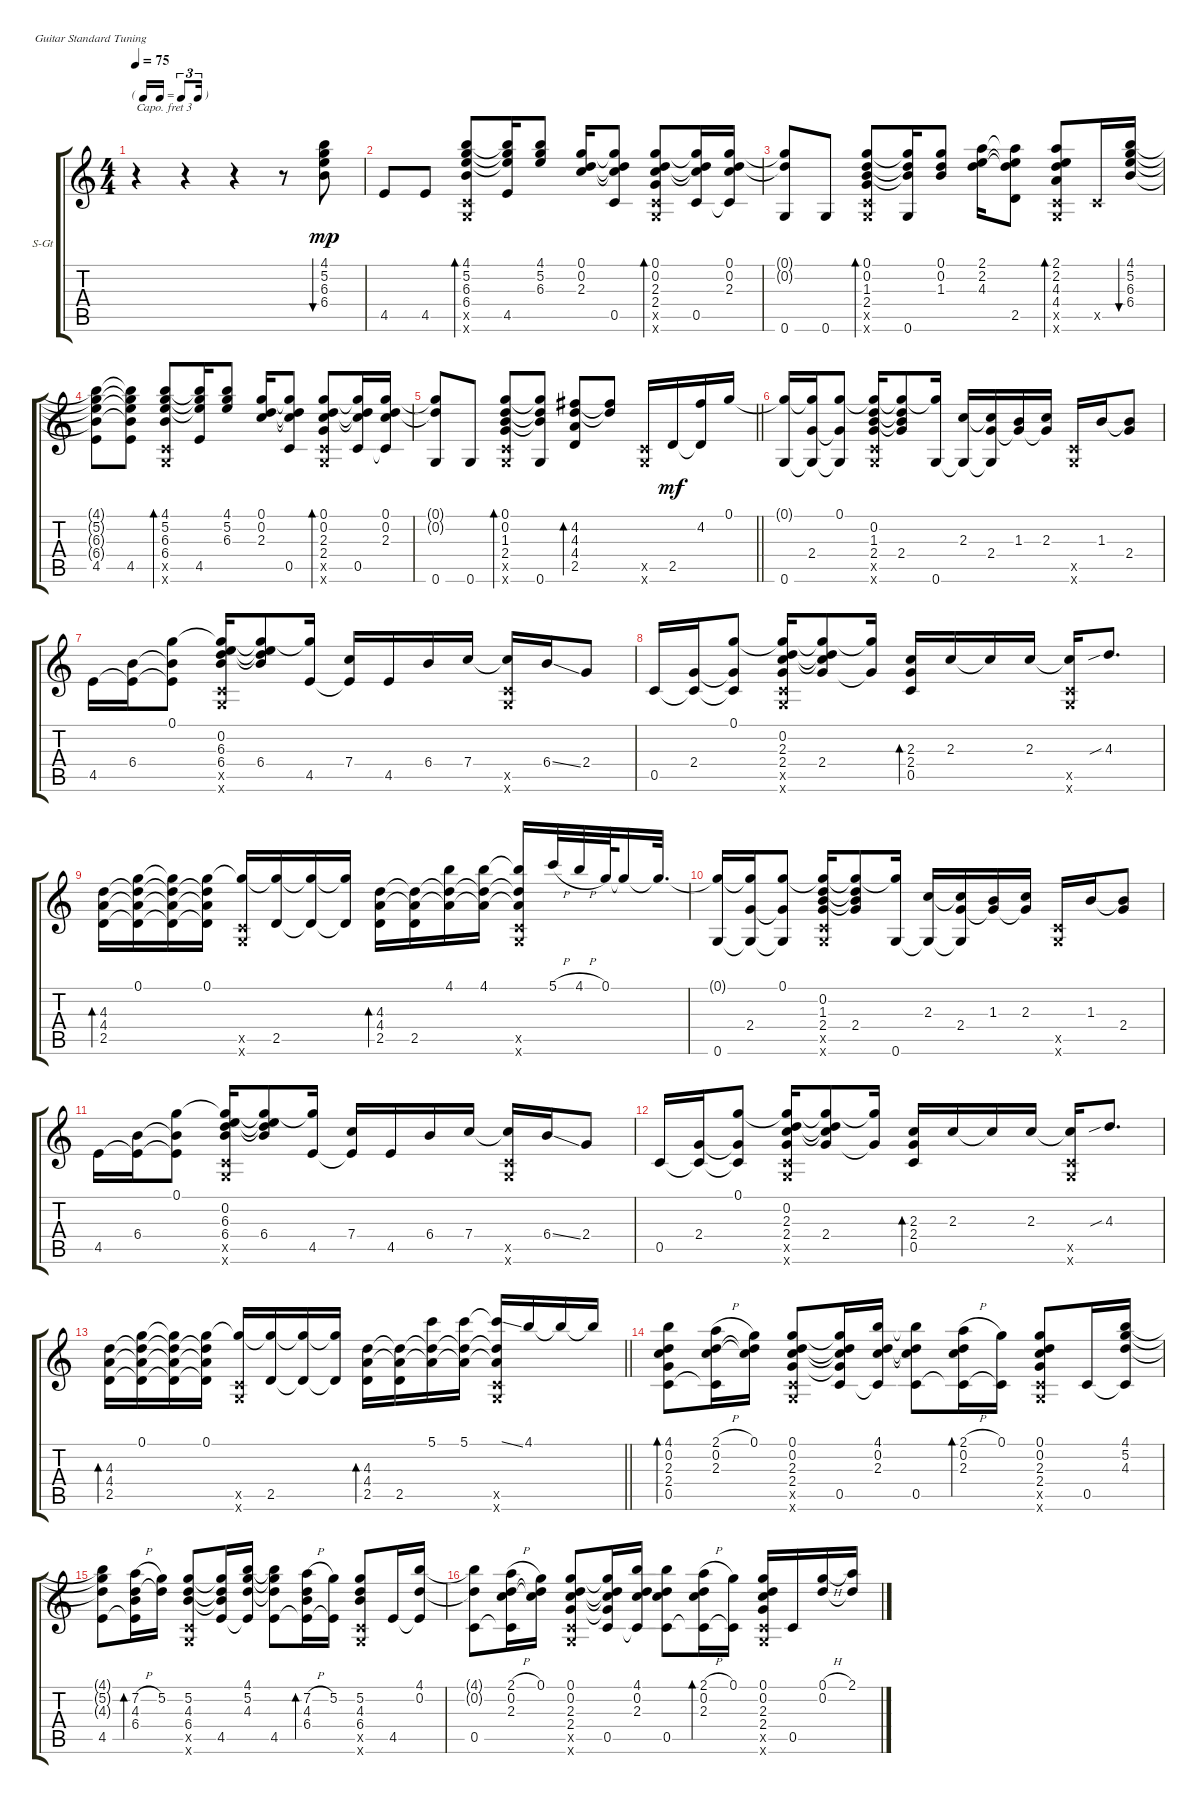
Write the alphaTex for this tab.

\defaultSystemsLayout 4
\bracketExtendMode groupsimilarinstruments
\firstSystemTrackNameOrientation horizontal
\otherSystemsTrackNameOrientation horizontal
\track ("Steel Guitar" "S-Gt") {instrument acousticguitarsteel}
\staff {score tabs}
\capo 3
\tuning (E4 B3 G3 D3 A2 E2)
\ts (4 4)
\tf triplet16th
\tempo 75
\clef g2
\ks c
r.4{dy mp instrument acousticguitarsteel} r.4 r.4 r.8 (4.1 5.2 6.3 6.4).8{bu 163} |
4.5.8 4.5.8 (0.6{x} 0.5{x} 6.4 6.3 5.2 4.1).8{bd 30} (4.5 4.1{t} 5.2{t} 6.3{t}).16 (4.1 5.2 6.3).8 (2.3 0.2 0.1).16 (0.5 2.3{t} 0.2{t} 0.1{t}).8 (0.5{x} 0.6{x} 2.4 2.3 0.2 0.1).8{bd 30} (0.5 0.1{t} 0.2{t} 2.3{t}).16 (2.3 0.2 0.1 0.5{t}).16 |
(0.6 0.2{t} 0.1{t}).8 0.6.8 (0.6{x} 0.5{x} 2.4 1.3 0.2 0.1).8{bd 30} (0.6 0.1{t} 0.2{t} 1.3{t}).16 (0.1 0.2 1.3).8 (4.3 2.2 2.1).16 (2.5 4.3{t} 2.2{t} 2.1{t}).8 (0.5{x} 0.6{x} 4.4 4.3 2.2 2.1).8{bd 30} 0.5{x}.16 (4.1 5.2 6.3 6.4).16{bu 111} |
(4.5 4.1{t} 5.2{t} 6.3{t} 6.4{t}).8 (4.5 6.4{t} 6.3{t} 5.2{t} 4.1{t}).8 (0.6{x} 0.5{x} 6.4 6.3 5.2 4.1).8{bd 30} (4.5 4.1{t} 5.2{t} 6.3{t}).16 (4.1 5.2 6.3).8 (2.3 0.2 0.1).16 (0.5 2.3{t} 0.2{t} 0.1{t}).8 (0.5{x} 0.6{x} 2.4 2.3 0.2 0.1).8{bd 30} (0.5 0.1{t} 0.2{t} 2.3{t}).16 (2.3 0.2 0.1 0.5{t}).16 |
\barLineRight lightlight
(0.6 0.1{t} 0.2{t}).8 0.6.8 (0.6{x} 0.5{x} 2.4 1.3 0.2 0.1).8{bd 30} (0.6 0.1{t} 0.2{t} 1.3{t}).8 (4.3 4.2 2.5 4.4).8{bd 110} (4.3{t} 4.2{t}).8 (0.5{x} 0.6{x}).16 2.5.16{dy mf} (2.5{t} 4.2).16 0.1.16 |
(0.6 0.1{t}).16 (2.4 0.6{t} 0.1{t}).16 (0.1 2.4{t} 0.6{t}).8 (2.4 1.3 0.2 0.5{x} 0.6{x} 0.1{t}).16 (2.4 1.3{t} 0.2{t} 0.1{t}).8 (0.6 0.1{t}).16 (2.3 0.6{t}).16 (2.4 2.3{t} 0.6{t}).16 (1.3 2.4{t}).16 (2.3 2.4{t}).16 (0.6{x} 0.5{x}).16 1.3.16 (2.4 1.3{t}).8 |
4.5.16 (6.4 4.5{t}).16 (0.1 6.4{t} 4.5{t}).8 (6.4 6.3 0.2 0.5{x} 0.6{x} 0.1{t}).16 (6.4 6.3{t} 0.2{t} 0.1{t}).8 (0.1{t} 4.5).16 (4.5{t} 7.4).16 4.5.16 6.4.16 7.4.16 (0.6{x} 0.5{x} 7.4{t}).16 6.4{ss}.16 2.4.8 |
0.5.16 (2.4 0.5{t}).16 (0.1 2.4{t} 0.5{t}).8 (2.4 2.3 0.2 0.5{x} 0.6{x} 0.1{t}).16 (2.4 2.3{t} 0.2{t} 0.1{t}).8 (0.1{t} 2.4{t}).16 (0.5 2.4 2.3).16{bd 120} 2.3.16 2.3{t}.16 2.3.16 (0.6{x} 0.5{x} 2.3{t}).16 4.3{sib}.8{d} |
(2.5 4.4 4.3).16{bd 60} (0.1 2.5{t} 4.4{t} 4.3{t}).16 (0.1{t} 2.5{t} 4.4{t} 4.3{t}).16 (0.1 2.5{t} 4.4{t} 4.3{t}).16 (0.6{x} 0.5{x} 0.1{t}).16 (2.5 0.1{t}).16 (2.5{t} 0.1{t}).16 (2.5{t} 0.1{t}).16 (4.3 4.4 2.5).16{bd 60} (4.3{t} 4.4{t} 2.5).16 (4.1 4.4{t} 4.3{t}).16 (4.1 4.4{t} 4.3{t}).16 (4.1{t} 0.5{x} 0.6{x} 4.4{t} 4.3{t}).16 5.1{h}.32 4.1{h}.32 0.1.64 0.1{t}.16 0.1{t}.32{d} |
(0.6 0.1{t}).16 (2.4 0.6{t} 0.1{t}).16 (0.1 2.4{t} 0.6{t}).8 (2.4 1.3 0.2 0.5{x} 0.6{x} 0.1{t}).16 (2.4 1.3{t} 0.2{t} 0.1{t}).8 (0.6 0.1{t}).16 (2.3 0.6{t}).16 (2.4 2.3{t} 0.6{t}).16 (1.3 2.4{t}).16 (2.3 2.4{t}).16 (0.6{x} 0.5{x}).16 1.3.16 (2.4 1.3{t}).8 |
4.5.16 (6.4 4.5{t}).16 (0.1 6.4{t} 4.5{t}).8 (6.4 6.3 0.2 0.5{x} 0.6{x} 0.1{t}).16 (6.4 6.3{t} 0.2{t} 0.1{t}).8 (0.1{t} 4.5).16 (4.5{t} 7.4).16 4.5.16 6.4.16 7.4.16 (0.6{x} 0.5{x} 7.4{t}).16 6.4{ss}.16 2.4.8 |
0.5.16 (2.4 0.5{t}).16 (0.1 2.4{t} 0.5{t}).8 (2.4 2.3 0.2 0.5{x} 0.6{x} 0.1{t}).16 (2.4 2.3{t} 0.2{t} 0.1{t}).8 (0.1{t} 2.4{t}).16 (0.5 2.4 2.3).16{bd 120} 2.3.16 2.3{t}.16 2.3.16 (0.6{x} 0.5{x} 2.3{t}).16 4.3{sib}.8{d} |
\barLineRight lightlight
(2.5 4.4 4.3).16{bd 60} (0.1 2.5{t} 4.4{t} 4.3{t}).16 (0.1{t} 2.5{t} 4.4{t} 4.3{t}).16 (0.1 2.5{t} 4.4{t} 4.3{t}).16 (0.6{x} 0.5{x} 0.1{t}).16 (2.5 0.1{t}).16 (2.5{t} 0.1{t}).16 (2.5{t} 0.1{t}).16 (4.3 4.4 2.5).16{bd 60} (4.3{t} 4.4{t} 2.5).16 (5.1 4.4{t} 4.3{t}).16 (5.1 4.4{t} 4.3{t}).16 (5.1{ss t} 0.5{x} 0.6{x} 4.4{t} 4.3{t}).16 4.1.16 4.1{t}.16 4.1{t}.16 |
(0.5 2.4 2.3 0.2 4.1).8{bd 108} (2.3 0.2 2.1{h} 0.5{t}).16 (0.1 2.3{t} 0.2{t}).16 (0.5{x} 0.6{x} 2.3 0.2 0.1 2.4).8 (0.5 0.1{t} 0.2{t} 2.3{t} 2.4{t}).16 (2.3 0.2 4.1 0.5{t}).16 (0.5 2.3{t} 0.2{t} 4.1{t}).8 (2.3 0.2 2.1{h} 0.5{t}).16{bd 104} (0.1 0.5{t}).16 (0.5{x} 0.6{x} 2.4 2.3 0.2 0.1).8 0.5.16 (4.1 5.2 0.5{t} 4.3).16 |
(4.1{t} 5.2{t} 4.3{t} 4.5).8 (4.3 7.2{h} 4.5{t} 6.4).16{bd 106} (4.3{t} 5.2).16 (0.5{x} 0.6{x} 4.3 5.2 6.4).8 (4.5 5.2{t} 4.3{t} 6.4{t}).16 (4.3 5.2 4.1 4.5{t}).16 (4.5 4.3{t} 5.2{t} 4.1{t}).8 (4.3 7.2{h} 4.5{t} 6.4).16{bd 105} (4.5{t} 5.2).16 (0.5{x} 0.6{x} 6.4 4.3 5.2).8 4.5.16 (4.5{t} 4.1 0.2).16 |
(0.5 0.2{t} 4.1{t}).8 (2.3 0.2 2.1{h} 0.5{t}).16 (0.1 2.3{t} 0.2{t}).16 (0.5{x} 0.6{x} 2.3 0.2 0.1 2.4).8 (0.5 0.1{t} 0.2{t} 2.3{t} 2.4{t}).16 (2.3 0.2 4.1 0.5{t}).16 (0.5 2.3{t} 0.2{t} 4.1{t}).8 (2.3 0.2 2.1{h} 0.5{t}).16{bd 104} (0.1 0.5{t}).16 (0.5{x} 0.6{x} 2.4 2.3 0.2 0.1).16 0.5.16 (0.1{h} 0.2).16 (2.1 0.2{t}).16
